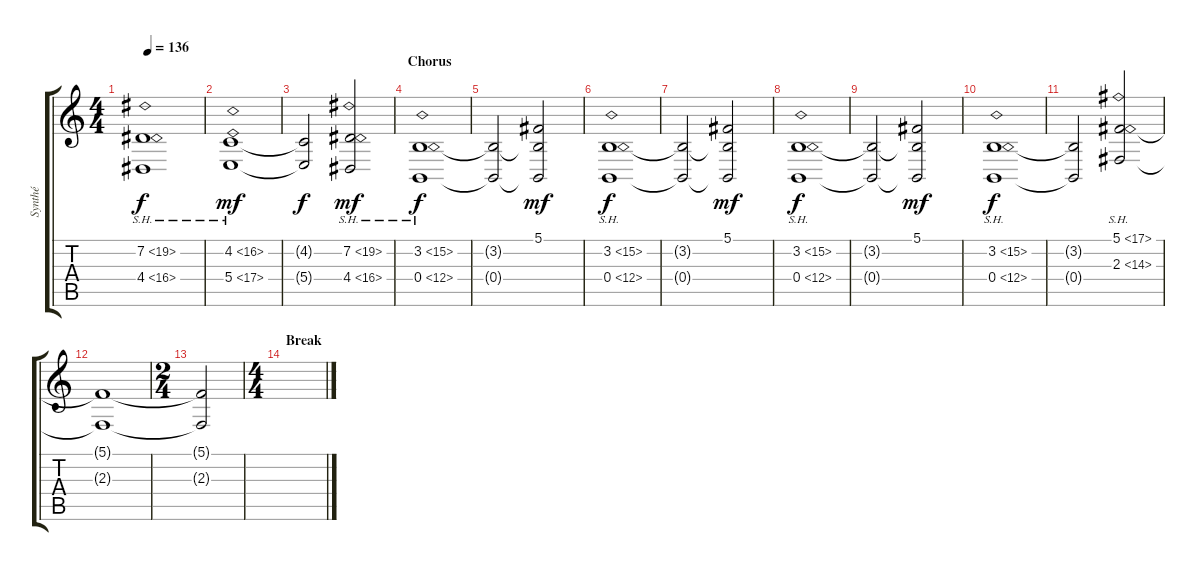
\track ("Synthé" "Synthé") {instrument synthstrings1}
\staff {score tabs}
\tuning (Db4 Ab3 E3 B2 Gb2 B1) {hide}
\ts (4 4)
\tempo 136
\clef g2
\ks c
(7.2{sh 12} 4.4{sh 12}).1{dy f} |
(4.2{sh 12} 5.4{sh 12}).1{dy mf} |
(4.2{t} 5.4{t}).2{dy f} (7.2{sh 12} 4.4{sh 12}).2{dy mf} |
\section ("" "Chorus")
(3.2{sh 12} 0.4{sh 12}).1{dy f} |
(3.2{t} 0.4{t}).2 (5.1 3.2{t} 0.4{t}).2{dy mf} |
(3.2{sh 12} 0.4{sh 12}).1{dy f} |
(3.2{t} 0.4{t}).2 (5.1 3.2{t} 0.4{t}).2{dy mf} |
(3.2{sh 12} 0.4{sh 12}).1{dy f} |
(3.2{t} 0.4{t}).2 (5.1 3.2{t} 0.4{t}).2{dy mf} |
(3.2{sh 12} 0.4{sh 12}).1{dy f} |
(3.2{t} 0.4{t}).2 (5.1{sh 12} 2.3{sh 12}).2 |
(5.1{t} 2.3{t}).1 |
\ts (2 4)
(5.1{t} 2.3{t}).2 |
\ts (4 4)
\section ("" "Break")
